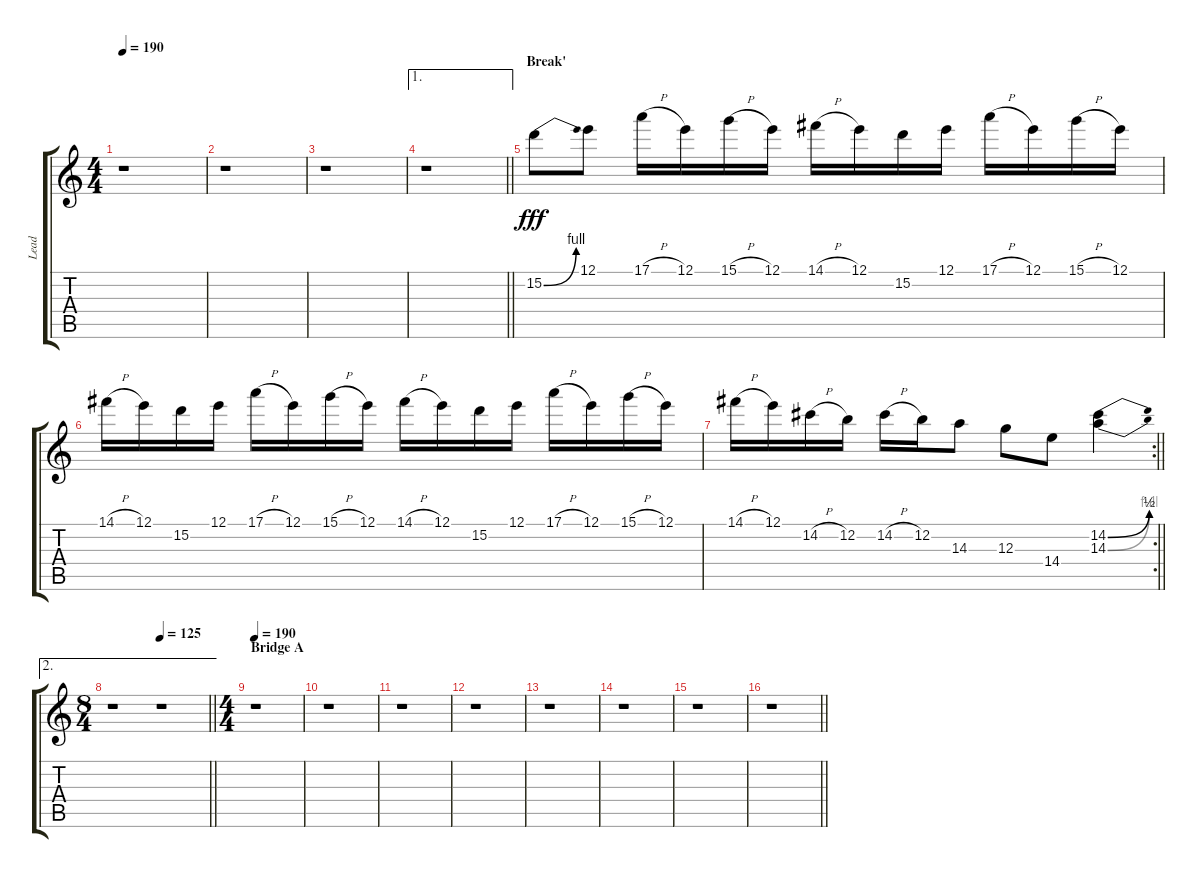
\track ("Lead" "Lead") {instrument overdrivenguitar}
\staff {score tabs}
\tuning (E4 B3 G3 D3 A2 E2) {hide}
\ts (4 4)
\tempo 190
\clef g2
\ks c
r.1{dy f} |
r.1 |
r.1 |
\ae 1
\barLineRight lightlight
r.1 |
\section ("" "Break'")
15.2{be (bend 0 0 60 4)}.8{dy fff instrument overdrivenguitar} 12.1.8 17.1{h}.16 12.1.16 15.1{h}.16 12.1.16 14.1{h}.16 12.1.16 15.2.16 12.1.16 17.1{h}.16 12.1.16 15.1{h}.16 12.1.16 |
14.1{h}.16 12.1.16 15.2.16 12.1.16 17.1{h}.16 12.1.16 15.1{h}.16 12.1.16 14.1{h}.16 12.1.16 15.2.16 12.1.16 17.1{h}.16 12.1.16 15.1{h}.16 12.1.16 |
\rc 2
\barLineRight lightlight
14.1{h}.16 12.1.16 14.2{h}.16 12.2.16 14.2{h}.16 12.2.16 14.3.8 12.3.8 14.4.8 (14.2{be (bend 0 0 60 2)} 14.3{be (bend 0 0 60 4)}).4 |
\ae 2
\ts (8 4)
\tempo (125 0.5)
\barLineRight lightlight
r.1 r.1 |
\ts (4 4)
\section ("" "Bridge A")
\tempo 190
r.1 |
r.1 |
r.1 |
r.1 |
r.1 |
r.1 |
r.1 |
\barLineRight lightlight
r.1
